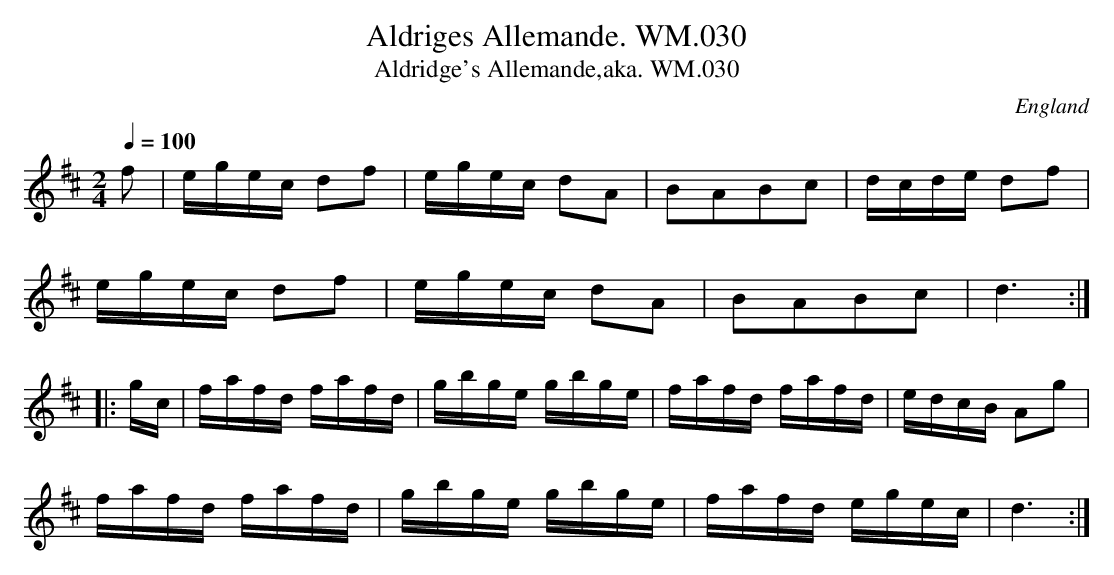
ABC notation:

X:1
T:Aldriges Allemande. WM.030
T:Aldridge's Allemande,aka. WM.030
L:1/16
M:2/4
O:England
Q:1/4=100
K:D
f2|egec d2f2|egec d2A2|B2A2B2c2|dcde d2f2|!
egec d2f2|egec d2A2|B2A2B2c2|d6:|!
|:gc|fafd fafd|gbge gbge|fafd fafd|edcB A2g2|!
fafd fafd|gbge gbge|fafd egec|d6:|
